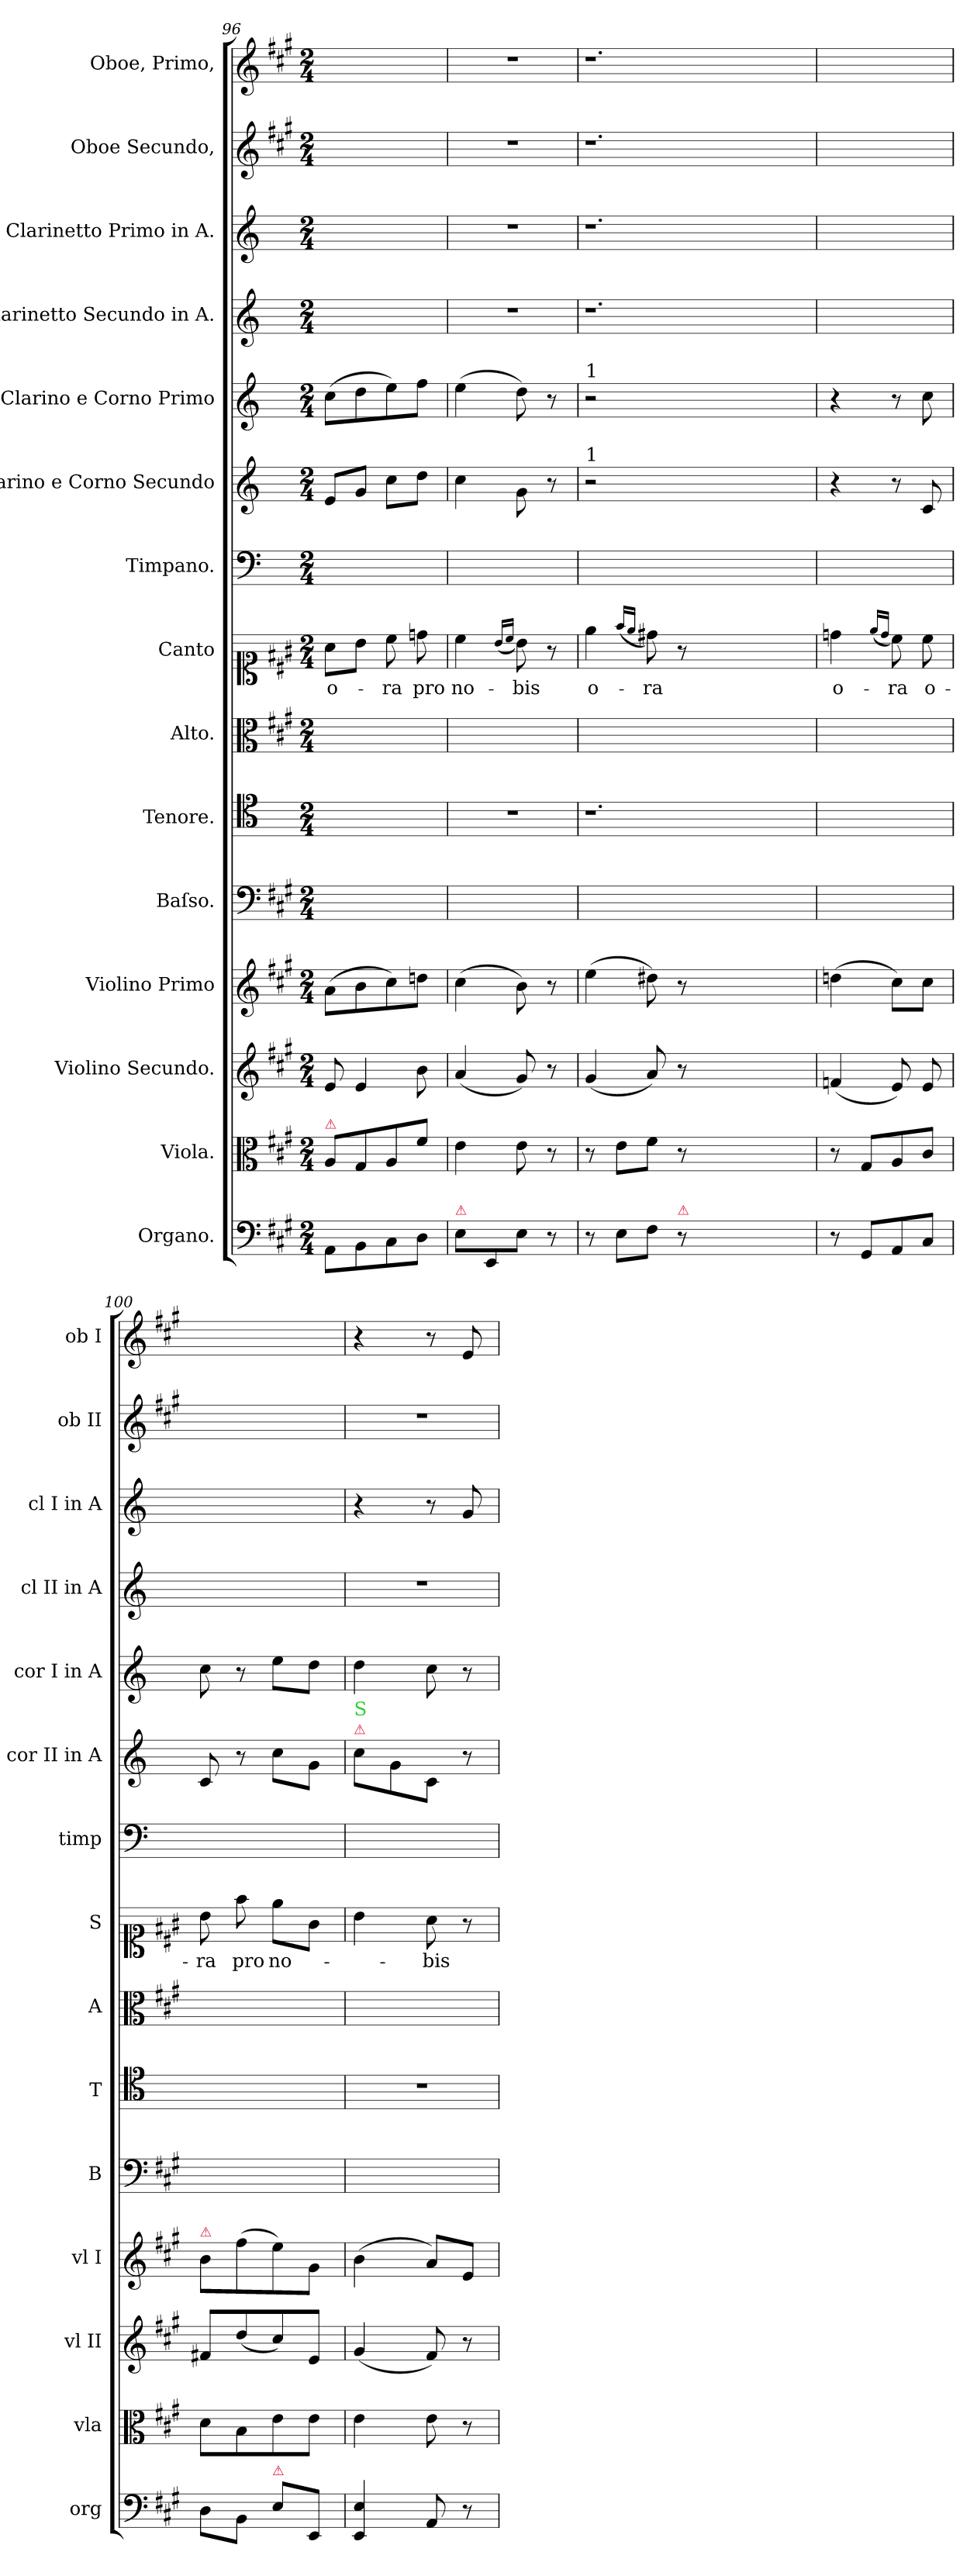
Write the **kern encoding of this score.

**kern	**kern	**kern	**kern	**kern	**kern	**kern	**kern	**text	**kern	**kern	**kern	**kern	**kern	**dynam	**kern	**kern	**dynam
*part15	*part14	*part13	*part12	*part11	*part10	*part9	*part8	*part8	*part7	*part6	*part5	*part4	*part3	*part3	*part2	*part1	*part1
*staff15	*staff14	*staff13	*staff12	*staff11	*staff10	*staff9	*staff8	*staff8	*staff7	*staff6	*staff5	*staff4	*staff3	*staff3	*staff2	*staff1	*staff1
*I"Organo.	*I"Viola.	*I"Violino Secundo.	*I"Violino Primo	*I"Baſso.	*I"Tenore.	*I"Alto.	*I"Canto	*	*I"Timpano.	*I"Clarino e Corno Secundo	*I"Clarino e Corno Primo	*I"Clarinetto Secundo in A.	*I"Clarinetto Primo in A.	*	*I"Oboe Secundo,	*I"Oboe, Primo,	*
*I'org	*I'vla	*I'vl II	*I'vl I	*I'B	*I'T	*I'A	*I'S	*	*I'timp	*I'cor II in A	*I'cor I in A	*I'cl II in A	*I'cl I in A	*	*I'ob II	*I'ob I	*
*clefF4	*clefC3	*clefG2	*clefG2	*clefF4	*clefC4	*clefC3	*clefC1	*	*clefF4	*clefG2	*clefG2	*clefG2	*clefG2	*	*clefG2	*clefG2	*
*	*	*	*	*	*	*	*	*	*	*ITrd2c3	*ITrd2c3	*ITrd2c3	*ITrd2c3	*	*	*	*
*k[f#c#g#]	*k[f#c#g#]	*k[f#c#g#]	*k[f#c#g#]	*k[f#c#g#]	*	*k[f#c#g#]	*k[f#c#g#]	*	*k[]	*k[f#c#g#]	*k[f#c#g#]	*k[f#c#g#]	*k[f#c#g#]	*	*k[f#c#g#]	*k[f#c#g#]	*
*A:	*A:	*A:	*A:	*A:	*	*A:	*A:	*	*	*	*	*	*	*	*A:	*A:	*
*M2/4	*M2/4	*M2/4	*M2/4	*M2/4	*M2/4	*M2/4	*M2/4	*	*M2/4	*M2/4	*M2/4	*M2/4	*M2/4	*	*M2/4	*M2/4	*
=96	=96	=96	=96	=96	=96	=96	=96	=96	=96	=96	=96	=96	=96	=96	=96	=96	=96
!	!LO:TX:a:color=crimson:t=⚠	!	!	!	!	!	!	!	!	!	!	!	!	!	!	!	!
8AA\L	8A/L	8e/	(8a\L	2ryy	2ryy	2ryy	8a\L	o-	2ryy	8c#/L	(8a\L	2ryy	2ryy	.	2ryy	2ryy	.
8BB\	8G#/	4e/	8b\	.	.	.	8b\J	.	.	8e/J	8b\	.	.	.	.	.	.
8C#\	8A/	.	8cc#\)	.	.	.	8cc#\	-ra	.	8a\L	8cc#\)	.	.	.	.	.	.
8D\J	8f#\J	8b\	8ddn\J	.	.	.	8ddn\	pro	.	8b\J	8dd\J	.	.	.	.	.	.
=97	=97	=97	=97	=97	=97	=97	=97	=97	=97	=97	=97	=97	=97	=97	=97	=97	=97
!LO:TX:a:color=crimson:t=⚠	!	!	!	!	!	!	!	!	!	!	!	!	!	!	!	!	!
8E\L	4e\	(4a/	(4cc#\	2ryy	2r	2ryy	4cc#\	no-	2ryy	4a\	(4cc#\	2r	2r	.	2r	2r	.
8EE/	.	.	.	.	.	.	.	.	.	.	.	.	.	.	.	.	.
.	.	.	.	.	.	.	(16qqb/LL	.	.	.	.	.	.	.	.	.	.
.	.	.	.	.	.	.	16qqcc#/JJ	.	.	.	.	.	.	.	.	.	.
8E\J	8e\	8g#/)	8b\)	.	.	.	8b\)	-bis	.	8e\	8b\)	.	.	.	.	.	.
8r	8r	8r	8r	.	.	.	8r	.	.	8r	8r	.	.	.	.	.	.
=98	=98	=98	=98	=98	=98	=98	=98	=98	=98	=98	=98	=98	=98	=98	=98	=98	=98
!	!	!	!	!	!	!	!	!	!	!	!LO:TX:a:t=1	!	!	!	!	!	!
!	!	!	!	!	!	!	!	!	!	!LO:TX:a:t=1	!	!	!	!	!	!	!
8r	8r	(4g#/	(4ee\	2ryy	1.r	2ryy	4ee\	o-	2ryy	2r	2r	1.r	1.r	.	1.r	1.r	.
8E\L	8e\L	.	.	.	.	.	.	.	.	.	.	.	.	.	.	.	.
.	.	.	.	.	.	.	(16qqff#/LL	.	.	.	.	.	.	.	.	.	.
.	.	.	.	.	.	.	16qqee/JJ	.	.	.	.	.	.	.	.	.	.
8F#\J	8f#\J	8a/)	8dd#X\)	.	.	.	8dd#X\)	-ra	.	.	.	.	.	.	.	.	.
!LO:TX:a:color=crimson:t=⚠	!	!	!	!	!	!	!	!	!	!	!	!	!	!	!	!	!
8r	8r	8r	8r	.	.	.	8r	.	.	.	.	.	.	.	.	.	.
1ryy	1ryy	1ryy	1ryy	1ryy	.	1ryy	1ryy	.	1ryy	1ryy	1ryy	.	.	.	.	.	.
=99	=99	=99	=99	=99	=99	=99	=99	=99	=99	=99	=99	=99	=99	=99	=99	=99	=99
8r	8r	(4fn/	(4ddn\	2ryy	2ryy	2ryy	4ddn\	o-	2ryy	4r	4r	2ryy	2ryy	.	2ryy	2ryy	.
8GG#/L	8G#/L	.	.	.	.	.	.	.	.	.	.	.	.	.	.	.	.
.	.	.	.	.	.	.	(16qqee/LL	.	.	.	.	.	.	.	.	.	.
.	.	.	.	.	.	.	16qqdd/JJ	.	.	.	.	.	.	.	.	.	.
8AA/	8A/	8e/)	8cc#\L)	.	.	.	8cc#\)	-ra	.	8r	8r	.	.	.	.	.	.
8C#/J	8c#/J	8e/	8cc#\J	.	.	.	8cc#\	o-	.	8A/	8a\	.	.	.	.	.	.
=100	=100	=100	=100	=100	=100	=100	=100	=100	=100	=100	=100	=100	=100	=100	=100	=100	=100
!	!	!	!LO:TX:a:color=crimson:t=⚠	!	!	!	!	!	!	!	!	!	!	!	!	!	!
8D\L	8d\L	8f#X/L	8b\L	2ryy	2ryy	2ryy	8b\	-ra	2ryy	8A/	8a\	2ryy	2ryy	.	2ryy	2ryy	.
8BB\J	8B\	(8dd\	(8ff#\	.	.	.	8ff#\	pro	.	8r	8r	.	.	.	.	.	.
!LO:TX:a:color=crimson:t=⚠	!	!	!	!	!	!	!	!	!	!	!	!	!	!	!	!	!
8E\L	8e\	8cc#\)	8ee\)	.	.	.	8ee\L	no-	.	8a\L	8cc#\L	.	.	.	.	.	.
8EE/J	8e\J	8e/J	8g#/J	.	.	.	8g#\J	.	.	8e\J	8b\J	.	.	.	.	.	.
=101	=101	=101	=101	=101	=101	=101	=101	=101	=101	=101	=101	=101	=101	=101	=101	=101	=101
!	!	!	!	!	!	!	!	!	!	!LO:TX:a:color=crimson:t=⚠	!	!	!	!	!	!	!
!	!	!	!	!	!	!	!	!	!	!LO:TX:a:color=limegreen:t=S	!	!	!	!	!	!	!
4EE/ 4E/	4e\	(4g#/	(4b\	2ryy	2r	2ryy	4b\	.	2ryy	8a\L	4b\	2r	4r	.	2r	4r	.
.	.	.	.	.	.	.	.	.	.	8e\	.	.	.	.	.	.	.
!	!	!	!	!	!	!	!	!	!	!	!	!	!	!LO:DY:b	!	!	!
8AA/	8e\	8f#/)	8a/L)	.	.	.	8a\	-bis	.	8A/J	8a\	.	8r	piano	.	8r	.
!	!	!	!	!	!	!	!	!	!	!	!	!	!	!	!	!	!LO:DY:b
8r	8r	8r	8e/J	.	.	.	8r	.	.	8r	8r	.	8e/	.	.	8e/	p&colon;
=	=	=	=	=	=	=	=	=	=	=	=	=	=	=	=	=	=
*-	*-	*-	*-	*-	*-	*-	*-	*-	*-	*-	*-	*-	*-	*-	*-	*-	*-
